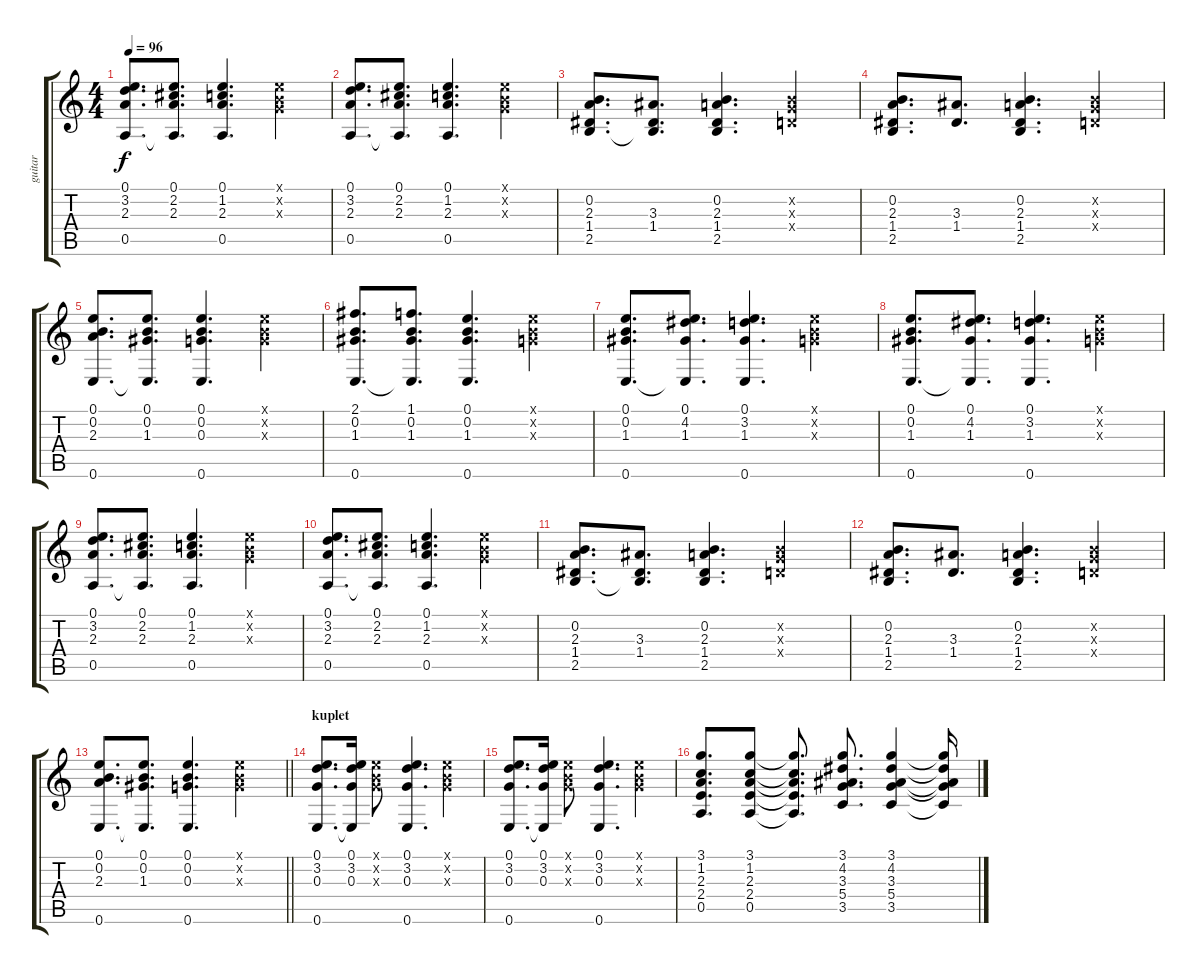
\track ("guitar" "guitar") {instrument electricguitarjazz}
\staff {score tabs}
\tuning (E4 B3 G3 D3 A2 E2) {hide}
\ts (4 4)
\tempo 96
\clef g2
\ks c
(0.1 3.2 2.3 0.5).8{d dy f} (0.1 2.2 2.3 0.5{t}).8{d} (0.1 1.2 2.3 0.5).4{d} (0.1{x} 0.2{x} 0.3{x}).4 |
(0.1 3.2 2.3 0.5).8{d} (0.1 2.2 2.3 0.5{t}).8{d} (0.1 1.2 2.3 0.5).4{d} (0.1{x} 0.2{x} 0.3{x}).4 |
(0.2 2.3 1.4 2.5).8{d} (3.3 1.4 2.5{t}).8{d} (0.2 2.3 1.4 2.5).4{d} (0.2{x} 0.3{x} 0.4{x}).4 |
(0.2 2.3 1.4 2.5).8{d} (3.3 1.4).8{d} (0.2 2.3 1.4 2.5).4{d} (0.2{x} 0.3{x} 0.4{x}).4 |
(0.1 0.2 2.3 0.6).8{d} (0.1 0.2 1.3 0.6{t}).8{d} (0.1 0.2 0.3 0.6).4{d} (0.1{x} 0.2{x} 0.3{x}).4 |
(2.1 0.2 1.3 0.6).8{d} (1.1 0.2 1.3 0.6{t}).8{d} (0.1 0.2 1.3 0.6).4{d} (0.1{x} 0.2{x} 0.3{x}).4 |
(0.1 0.2 1.3 0.6).8{d} (0.1 4.2 1.3 0.6{t}).8{d} (0.1 3.2 1.3 0.6).4{d} (0.1{x} 0.2{x} 0.3{x}).4 |
(0.1 0.2 1.3 0.6).8{d} (0.1 4.2 1.3 0.6{t}).8{d} (0.1 3.2 1.3 0.6).4{d} (0.1{x} 0.2{x} 0.3{x}).4 |
(0.1 3.2 2.3 0.5).8{d} (0.1 2.2 2.3 0.5{t}).8{d} (0.1 1.2 2.3 0.5).4{d} (0.1{x} 0.2{x} 0.3{x}).4 |
(0.1 3.2 2.3 0.5).8{d} (0.1 2.2 2.3 0.5{t}).8{d} (0.1 1.2 2.3 0.5).4{d} (0.1{x} 0.2{x} 0.3{x}).4 |
(0.2 2.3 1.4 2.5).8{d} (3.3 1.4 2.5{t}).8{d} (0.2 2.3 1.4 2.5).4{d} (0.2{x} 0.3{x} 0.4{x}).4 |
(0.2 2.3 1.4 2.5).8{d} (3.3 1.4).8{d} (0.2 2.3 1.4 2.5).4{d} (0.2{x} 0.3{x} 0.4{x}).4 |
\barLineRight lightlight
(0.1 0.2 2.3 0.6).8{d} (0.1 0.2 1.3 0.6{t}).8{d} (0.1 0.2 0.3 0.6).4{d} (0.1{x} 0.2{x} 0.3{x}).4 |
\section ("" "kuplet")
(0.1 3.2 0.3 0.6).8{d} (0.1 3.2 0.3 0.6{t}).16 (0.1{x} 0.2{x} 0.3{x}).8 (0.1 3.2 0.3 0.6).4{d} (0.1{x} 0.2{x} 0.3{x}).4 |
(0.1 3.2 0.3 0.6).8{d} (0.1 3.2 0.3 0.6{t}).16 (0.1{x} 0.2{x} 0.3{x}).8 (0.1 3.2 0.3 0.6).4{d} (0.1{x} 0.2{x} 0.3{x}).4 |
(3.1 1.2 2.3 2.4 0.5).8{d} (3.1 1.2 2.3 2.4 0.5).8 (3.1{t} 1.2{t} 2.3{t} 2.4{t} 0.5{t}).8{d} (3.1 4.2 3.3 5.4 3.5).8{d} (3.1 4.2 3.3 5.4 3.5).4 (3.1{t} 4.2{t} 3.3{t} 5.4{t} 3.5{t}).16
